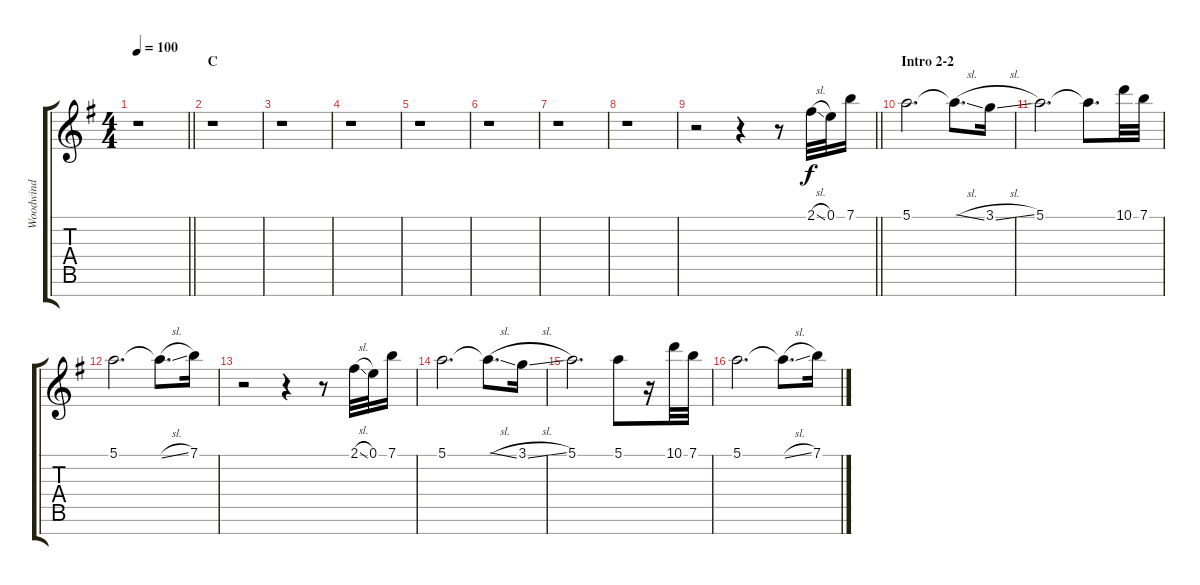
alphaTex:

\track ("Woodwind" "Woodwind") {instrument flute}
\staff {score tabs}
\tuning (E5 B4 G4 D4 A3 E3 B2) {hide}
\ts (4 4)
\tempo 100
\clef g2
\barLineRight lightlight
\ks g
r.1{dy f} |
\section ("" "C")
r.1 |
r.1 |
r.1 |
r.1 |
r.1 |
r.1 |
r.1 |
\barLineRight lightlight
r.2 r.4 r.8 2.1{sl}.32 0.1.32 7.1.16 |
\section ("" "Intro 2-2")
5.1.2{d} 5.1{sl t}.8{d} 3.1{sl}.16 |
5.1.2{d} 5.1{t}.8{d} 10.1.32 7.1.32 |
5.1.2{d} 5.1{sl t}.8{d} 7.1.16 |
r.2 r.4 r.8 2.1{sl}.32 0.1.32 7.1.16 |
5.1.2{d} 5.1{sl t}.8{d} 3.1{sl}.16 |
5.1.2{d} 5.1.8 r.16 10.1.32 7.1.32 |
5.1.2{d} 5.1{sl t}.8{d} 7.1.16
